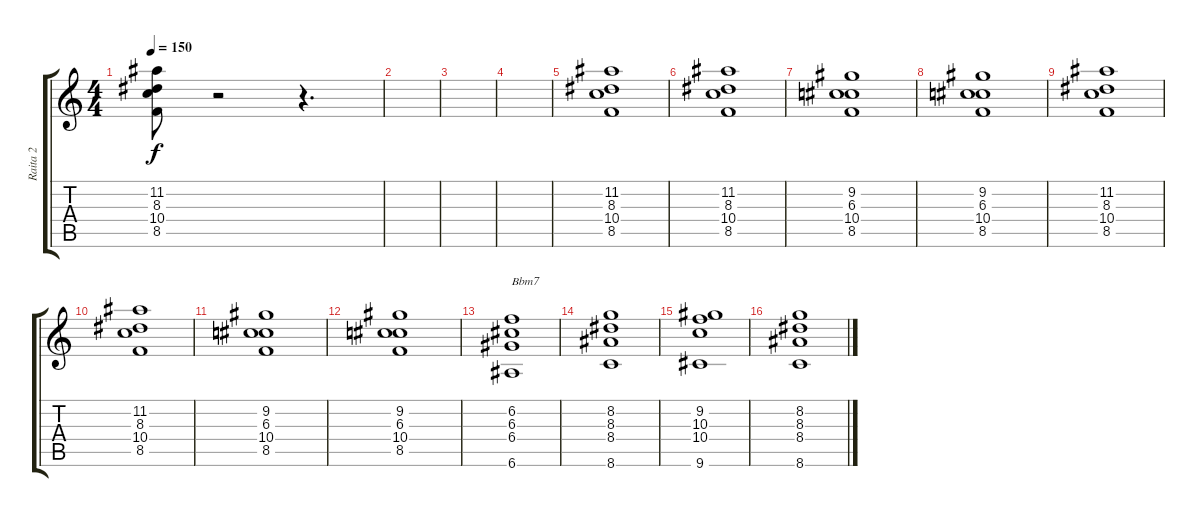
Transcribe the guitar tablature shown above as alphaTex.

\track ("Raita 2" "Raita 2") {instrument electricguitarjazz}
\staff {score tabs}
\tuning (E4 B3 G3 D3 A2 E2) {hide}
\ts (4 4)
\tempo 150
\clef g2
\ks aminor
(11.2 8.3 10.4 8.5).8{dy f instrument electricguitarjazz} r.2 r.4{d} |
|
|
|
(11.2 8.3 10.4 8.5).1 |
(11.2 8.3 10.4 8.5).1 |
(9.2 6.3 10.4 8.5).1 |
(9.2 6.3 10.4 8.5).1 |
(11.2 8.3 10.4 8.5).1 |
(11.2 8.3 10.4 8.5).1 |
(9.2 6.3 10.4 8.5).1 |
(9.2 6.3 10.4 8.5).1 |
(6.2 6.3 6.4 6.6).1{txt "Bbm7"} |
(8.2 8.3 8.4 8.6).1 |
(9.2 10.3 10.4 9.6).1 |
(8.2 8.3 8.4 8.6).1
